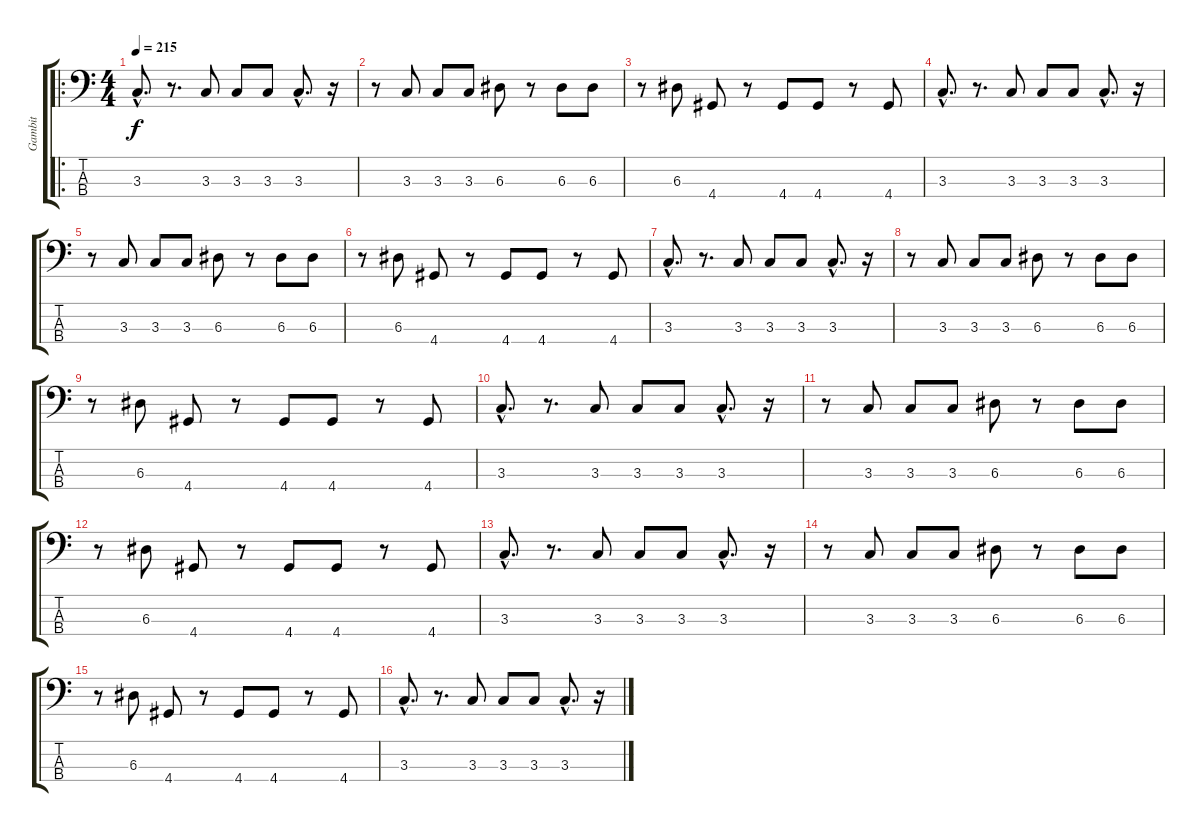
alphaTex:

\track ("Gambit" "Gambit") {instrument fretlessbass}
\staff {score tabs}
\tuning (G2 D2 A1 E1) {hide}
\ro
\ts (4 4)
\tempo 215
\clef f4
\ks c
3.3{hac}.8{d dy f instrument fretlessbass} r.8{d} 3.3.8 3.3.8 3.3.8 3.3{hac}.8{d} r.16 |
r.8 3.3.8 3.3.8 3.3.8 6.3.8 r.8 6.3.8 6.3.8 |
r.8 6.3.8 4.4.8 r.8 4.4.8 4.4.8 r.8 4.4.8 |
3.3{hac}.8{d} r.8{d} 3.3.8 3.3.8 3.3.8 3.3{hac}.8{d} r.16 |
r.8 3.3.8 3.3.8 3.3.8 6.3.8 r.8 6.3.8 6.3.8 |
r.8 6.3.8 4.4.8 r.8 4.4.8 4.4.8 r.8 4.4.8 |
3.3{hac}.8{d} r.8{d} 3.3.8 3.3.8 3.3.8 3.3{hac}.8{d} r.16 |
r.8 3.3.8 3.3.8 3.3.8 6.3.8 r.8 6.3.8 6.3.8 |
r.8 6.3.8 4.4.8 r.8 4.4.8 4.4.8 r.8 4.4.8 |
3.3{hac}.8{d} r.8{d} 3.3.8 3.3.8 3.3.8 3.3{hac}.8{d} r.16 |
r.8 3.3.8 3.3.8 3.3.8 6.3.8 r.8 6.3.8 6.3.8 |
r.8 6.3.8 4.4.8 r.8 4.4.8 4.4.8 r.8 4.4.8 |
3.3{hac}.8{d} r.8{d} 3.3.8 3.3.8 3.3.8 3.3{hac}.8{d} r.16 |
r.8 3.3.8 3.3.8 3.3.8 6.3.8 r.8 6.3.8 6.3.8 |
r.8 6.3.8 4.4.8 r.8 4.4.8 4.4.8 r.8 4.4.8 |
3.3{hac}.8{d} r.8{d} 3.3.8 3.3.8 3.3.8 3.3{hac}.8{d} r.16
